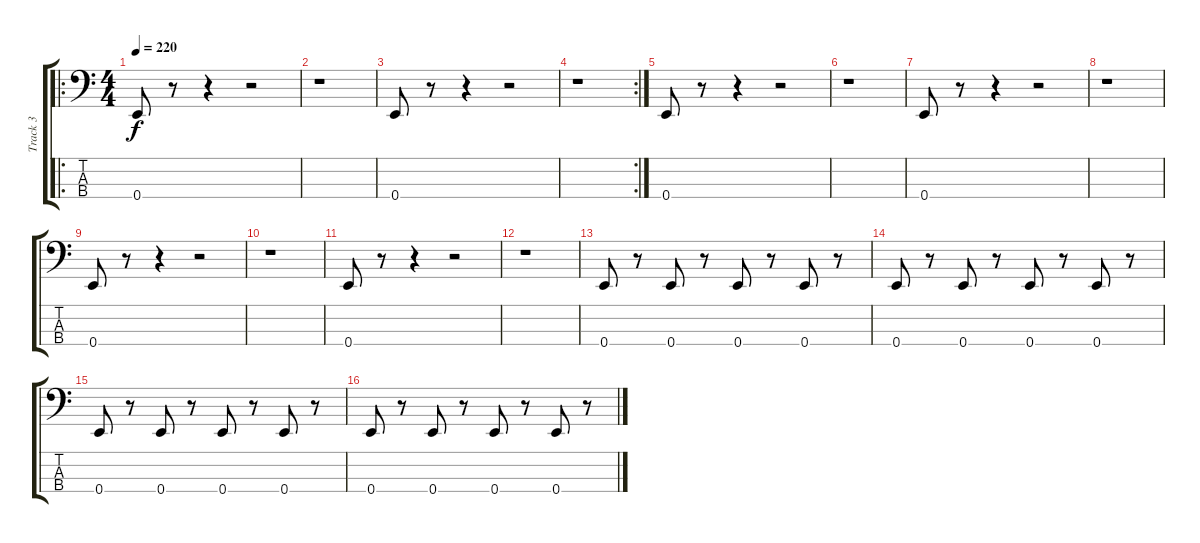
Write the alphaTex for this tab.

\track ("Track 3" "Track 3") {instrument electricbasspick}
\staff {score tabs}
\tuning (G2 D2 A1 E1) {hide}
\ro
\ts (4 4)
\tempo 220
\clef f4
\ks c
0.4.8{dy f instrument electricbasspick} r.8 r.4 r.2 |
r.1 |
0.4.8 r.8 r.4 r.2 |
\rc 2
r.1 |
0.4.8 r.8 r.4 r.2 |
r.1 |
0.4.8 r.8 r.4 r.2 |
r.1 |
0.4.8 r.8 r.4 r.2 |
r.1 |
0.4.8 r.8 r.4 r.2 |
r.1 |
0.4.8 r.8 0.4.8 r.8 0.4.8 r.8 0.4.8 r.8 |
0.4.8 r.8 0.4.8 r.8 0.4.8 r.8 0.4.8 r.8 |
0.4.8 r.8 0.4.8 r.8 0.4.8 r.8 0.4.8 r.8 |
0.4.8 r.8 0.4.8 r.8 0.4.8 r.8 0.4.8 r.8
